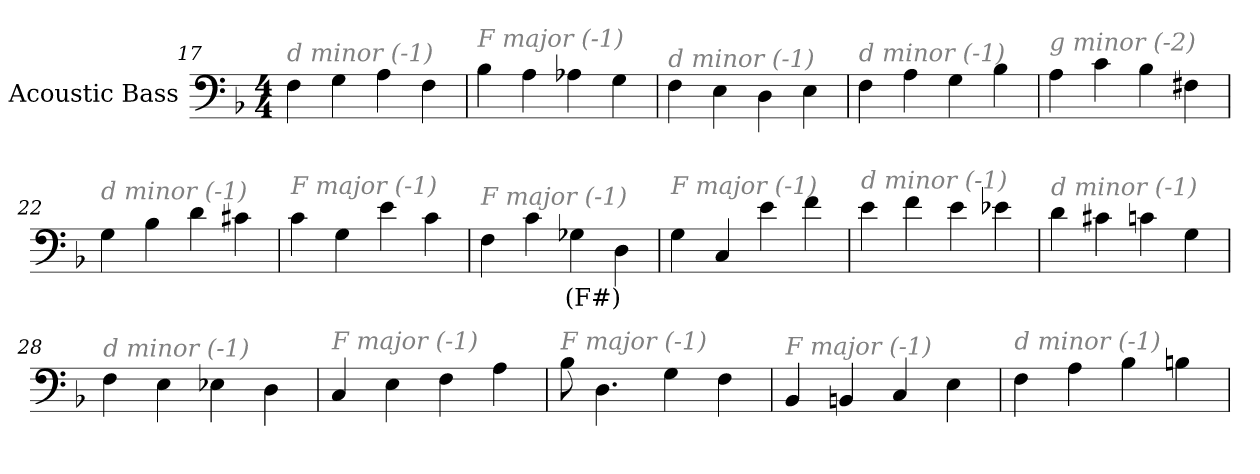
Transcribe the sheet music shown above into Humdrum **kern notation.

**kern	**text
*part1	*part1
*staff1	*staff1
*I"Acoustic Bass	*
*clefF4	*
*ITrd7c12	*
*k[b-]	*
*F:	*
*M4/4	*
=17	=17
!LO:TX:i:color=#808080:t=d minor (-1)	!
4FF	.
4GG	.
4AA	.
4FF	.
=18	=18
!LO:TX:i:color=#808080:t=F major (-1)	!
4BB-	.
4AA	.
4AA-X	.
4GG	.
=19	=19
!LO:TX:i:color=#808080:t=d minor (-1)	!
4FF	.
4EE	.
4DD	.
4EE	.
=20	=20
!LO:TX:i:color=#808080:t=d minor (-1)	!
4FF	.
4AA	.
4GG	.
4BB-	.
=21	=21
!LO:TX:i:color=#808080:t=g minor (-2)	!
4AA	.
4C	.
4BB-	.
4FF#X	.
=22	=22
!LO:TX:i:color=#808080:t=d minor (-1)	!
4GG	.
4BB-	.
4D	.
4C#X	.
=23	=23
!LO:TX:i:color=#808080:t=F major (-1)	!
4C	.
4GG	.
4E	.
4C	.
=24	=24
!LO:TX:i:color=#808080:t=F major (-1)	!
4FF	.
4C	.
4GG-Xi	(F#)
4DD	.
=25	=25
!LO:TX:i:color=#808080:t=F major (-1)	!
4GG	.
4CC	.
4E	.
4F	.
=26	=26
!LO:TX:i:color=#808080:t=d minor (-1)	!
4E	.
4F	.
4E	.
4E-X	.
=27	=27
!LO:TX:i:color=#808080:t=d minor (-1)	!
4D	.
4C#X	.
4Cn	.
4GG	.
=28	=28
!LO:TX:i:color=#808080:t=d minor (-1)	!
4FF	.
4EE	.
4EE-X	.
4DD	.
=29	=29
!LO:TX:i:color=#808080:t=F major (-1)	!
4CC	.
4EE	.
4FF	.
4AA	.
=30	=30
!LO:TX:i:color=#808080:t=F major (-1)	!
8BB-	.
4.DD	.
4GG	.
4FF	.
=31	=31
!LO:TX:i:color=#808080:t=F major (-1)	!
4BBB-	.
4BBBn	.
4CC	.
4EE	.
=32	=32
!LO:TX:i:color=#808080:t=d minor (-1)	!
4FF	.
4AA	.
4BB-	.
4BBn	.
=	=
*-	*-
